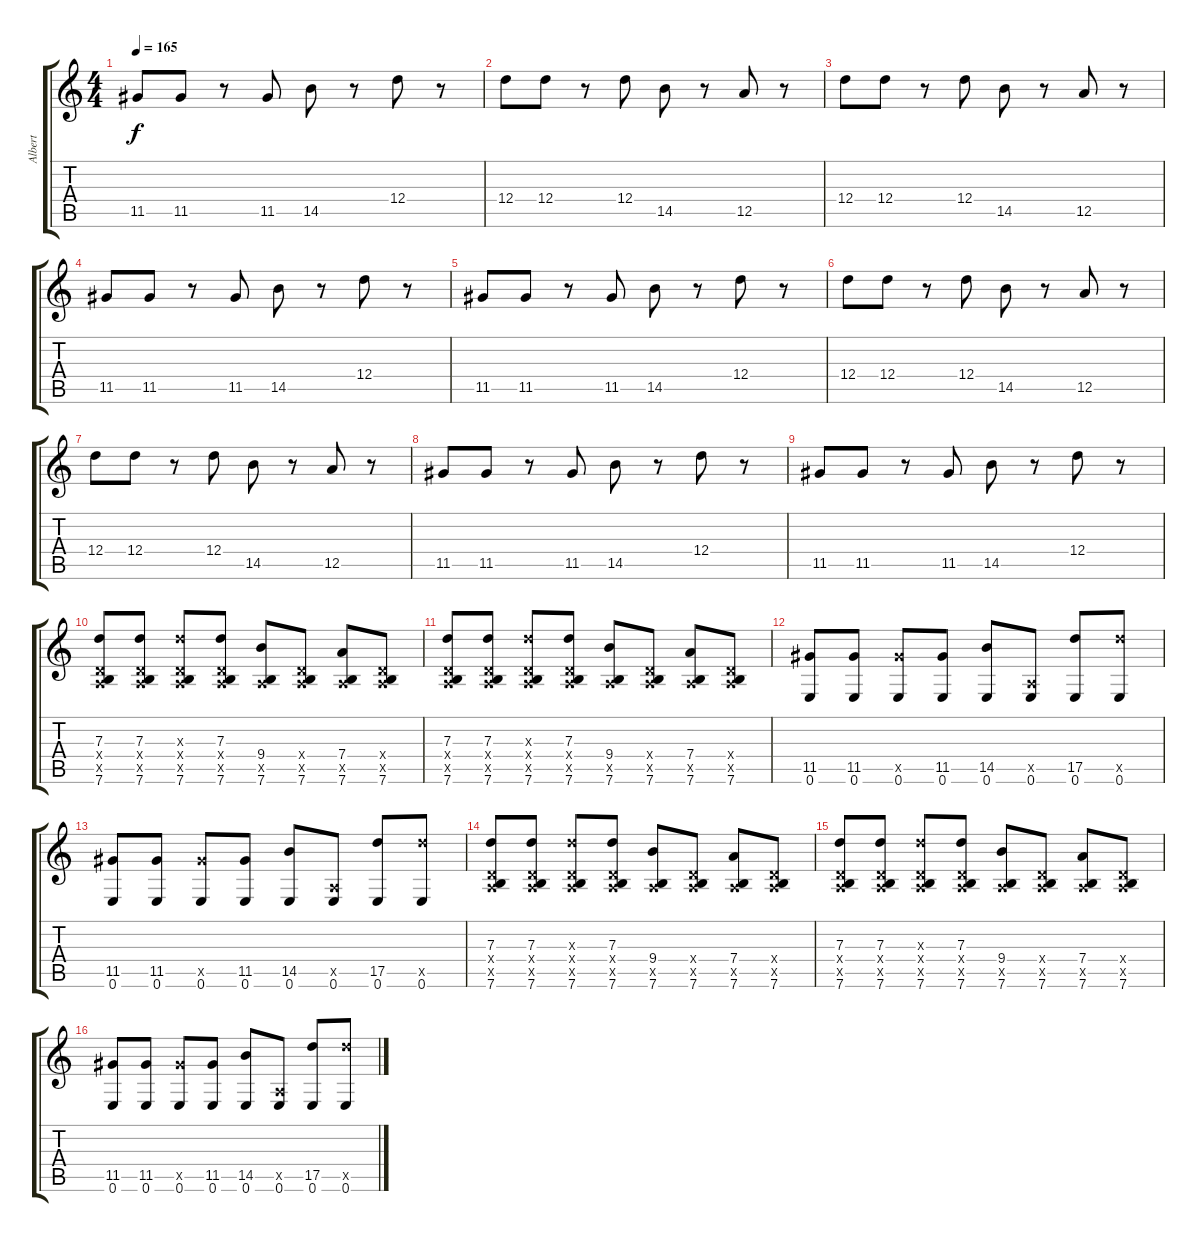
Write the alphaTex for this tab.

\track ("Albert" "Albert") {instrument distortionguitar}
\staff {score tabs}
\tuning (E4 B3 G3 D3 A2 E2) {hide}
\ts (4 4)
\tempo 165
\clef g2
\ks c
11.5.8{dy f} 11.5.8 r.8 11.5.8 14.5.8 r.8 12.4.8 r.8 |
12.4.8 12.4.8 r.8 12.4.8 14.5.8 r.8 12.5.8 r.8 |
12.4.8 12.4.8 r.8 12.4.8 14.5.8 r.8 12.5.8 r.8 |
11.5.8 11.5.8 r.8 11.5.8 14.5.8 r.8 12.4.8 r.8 |
11.5.8 11.5.8 r.8 11.5.8 14.5.8 r.8 12.4.8 r.8 |
12.4.8 12.4.8 r.8 12.4.8 14.5.8 r.8 12.5.8 r.8 |
12.4.8 12.4.8 r.8 12.4.8 14.5.8 r.8 12.5.8 r.8 |
11.5.8 11.5.8 r.8 11.5.8 14.5.8 r.8 12.4.8 r.8 |
11.5.8 11.5.8 r.8 11.5.8 14.5.8 r.8 12.4.8 r.8 |
(7.3 0.4{x} 0.5{x} 7.6).8 (7.3 0.4{x} 0.5{x} 7.6).8 (7.3{x} 0.4{x} 0.5{x} 7.6).8 (7.3 0.4{x} 0.5{x} 7.6).8 (9.4 0.5{x} 7.6).8 (0.4{x} 0.5{x} 7.6).8 (7.4 0.5{x} 7.6).8 (0.4{x} 0.5{x} 7.6).8 |
(7.3 0.4{x} 0.5{x} 7.6).8 (7.3 0.4{x} 0.5{x} 7.6).8 (7.3{x} 0.4{x} 0.5{x} 7.6).8 (7.3 0.4{x} 0.5{x} 7.6).8 (9.4 0.5{x} 7.6).8 (0.4{x} 0.5{x} 7.6).8 (7.4 0.5{x} 7.6).8 (0.4{x} 0.5{x} 7.6).8 |
(11.5 0.6).8 (11.5 0.6).8 (11.5{x} 0.6).8 (11.5 0.6).8 (14.5 0.6).8 (0.5{x} 0.6).8 (17.5 0.6).8 (17.5{x} 0.6).8 |
(11.5 0.6).8 (11.5 0.6).8 (11.5{x} 0.6).8 (11.5 0.6).8 (14.5 0.6).8 (0.5{x} 0.6).8 (17.5 0.6).8 (17.5{x} 0.6).8 |
(7.3 0.4{x} 0.5{x} 7.6).8 (7.3 0.4{x} 0.5{x} 7.6).8 (7.3{x} 0.4{x} 0.5{x} 7.6).8 (7.3 0.4{x} 0.5{x} 7.6).8 (9.4 0.5{x} 7.6).8 (0.4{x} 0.5{x} 7.6).8 (7.4 0.5{x} 7.6).8 (0.4{x} 0.5{x} 7.6).8 |
(7.3 0.4{x} 0.5{x} 7.6).8 (7.3 0.4{x} 0.5{x} 7.6).8 (7.3{x} 0.4{x} 0.5{x} 7.6).8 (7.3 0.4{x} 0.5{x} 7.6).8 (9.4 0.5{x} 7.6).8 (0.4{x} 0.5{x} 7.6).8 (7.4 0.5{x} 7.6).8 (0.4{x} 0.5{x} 7.6).8 |
(11.5 0.6).8 (11.5 0.6).8 (11.5{x} 0.6).8 (11.5 0.6).8 (14.5 0.6).8 (0.5{x} 0.6).8 (17.5 0.6).8 (17.5{x} 0.6).8
